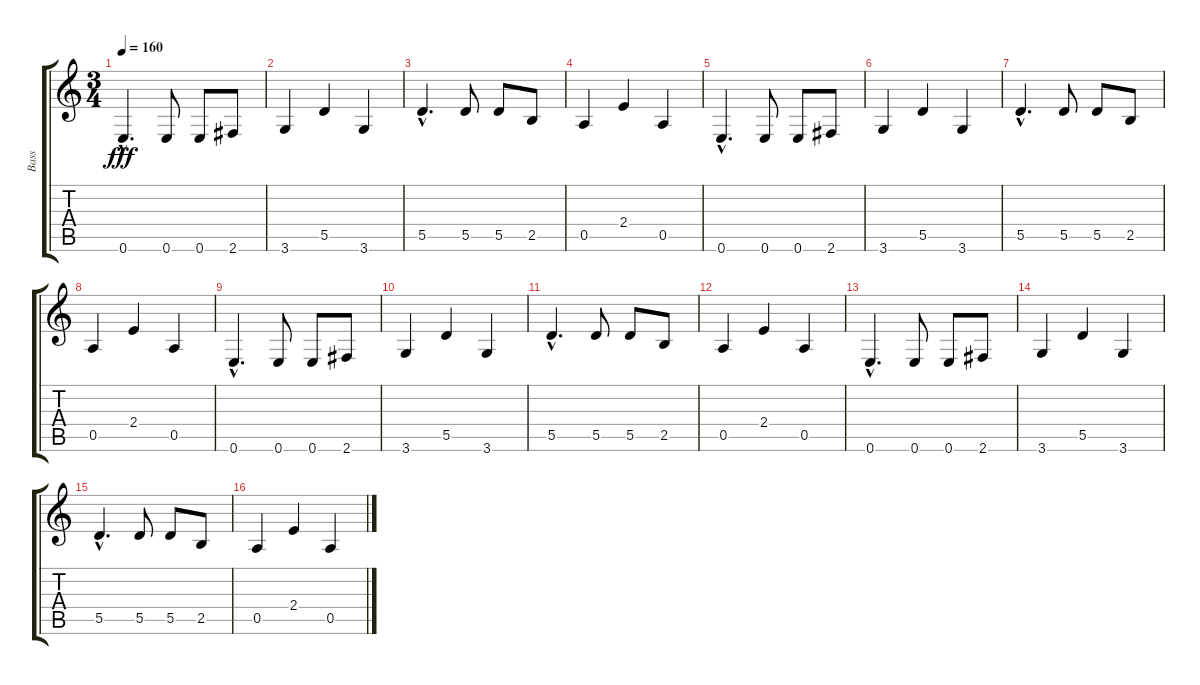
\track ("Bass" "Bass") {instrument electricbassfinger}
\staff {score tabs}
\tuning (E4 B3 G3 D3 A2 E2) {hide}
\ts (3 4)
\tempo 160
\clef g2
\ks c
0.6{hac}.4{d dy fff} 0.6.8 0.6.8 2.6.8 |
3.6.4 5.5.4 3.6.4 |
5.5{hac}.4{d} 5.5.8 5.5.8 2.5.8 |
0.5.4 2.4.4 0.5.4 |
0.6{hac}.4{d} 0.6.8 0.6.8 2.6.8 |
3.6.4 5.5.4 3.6.4 |
5.5{hac}.4{d} 5.5.8 5.5.8 2.5.8 |
0.5.4 2.4.4 0.5.4 |
0.6{hac}.4{d} 0.6.8 0.6.8 2.6.8 |
3.6.4 5.5.4 3.6.4 |
5.5{hac}.4{d} 5.5.8 5.5.8 2.5.8 |
0.5.4 2.4.4 0.5.4 |
0.6{hac}.4{d} 0.6.8 0.6.8 2.6.8 |
3.6.4 5.5.4 3.6.4 |
5.5{hac}.4{d} 5.5.8 5.5.8 2.5.8 |
0.5.4 2.4.4 0.5.4
